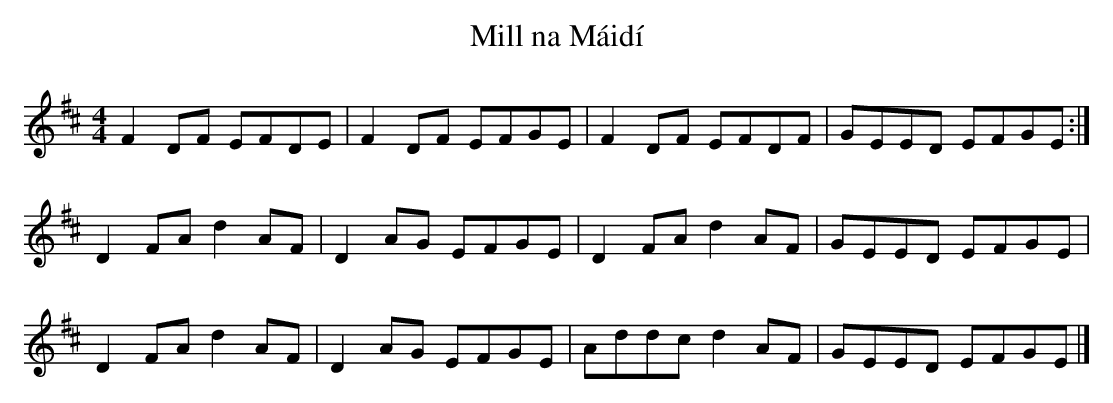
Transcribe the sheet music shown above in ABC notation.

X:1
T: Mill na Máidí
L:1/8
M:4/4
K:D
F2 DF EFDE|F2 DF EFGE|F2 DF EFDF|GEED EFGE:|
D2 FA d2 AF|D2 AG EFGE|D2 FA d2 AF|GEED EFGE|
D2 FA d2 AF|D2 AG EFGE|Addc d2 AF|GEED EFGE|]
